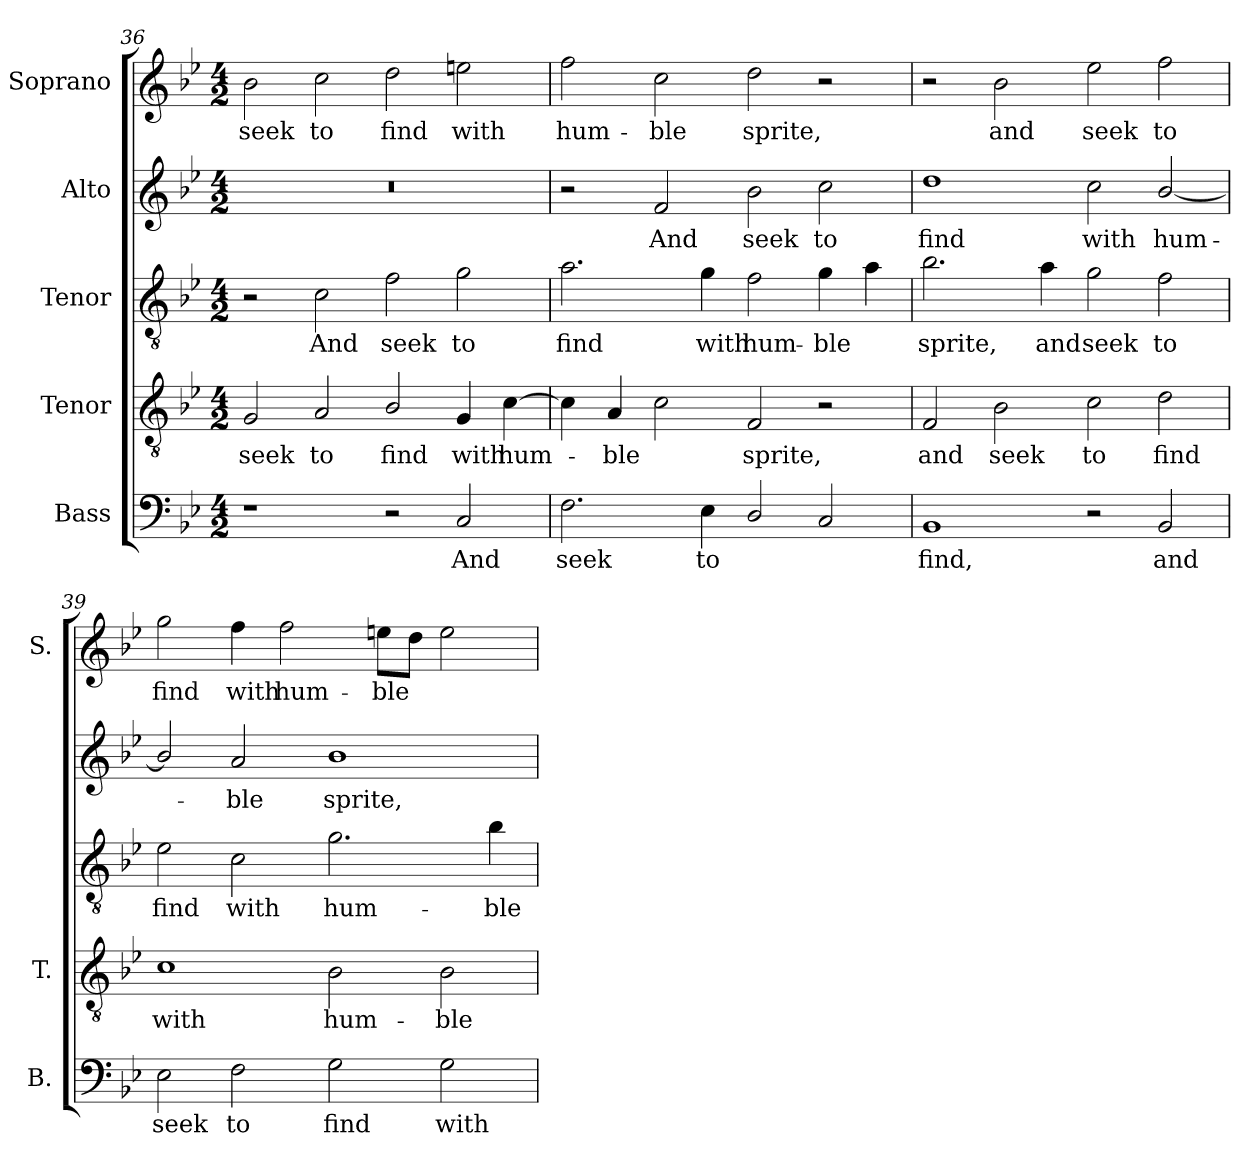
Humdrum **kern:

**kern	**text	**kern	**text	**kern	**text	**kern	**text	**kern	**text
*part5	*part5	*part4	*part4	*part3	*part3	*part2	*part2	*part1	*part1
*staff5	*staff5	*staff4	*staff4	*staff3	*staff3	*staff2	*staff2	*staff1	*staff1
*I"Bass	*	*I"Tenor	*	*I"Tenor	*	*I"Alto	*	*I"Soprano	*
*I'B.	*	*I'T.	*	*	*	*	*	*I'S.	*
*clefF4	*	*clefGv2	*	*clefGv2	*	*clefG2	*	*clefG2	*
*	*	*ITrd7c12	*	*ITrd7c12	*	*	*	*	*
*k[b-e-]	*	*k[b-e-]	*	*k[b-e-]	*	*k[b-e-]	*	*k[b-e-]	*
*B-:	*	*B-:	*	*B-:	*	*B-:	*	*B-:	*
*M4/2	*	*M4/2	*	*M4/2	*	*M4/2	*	*M4/2	*
=36	=36	=36	=36	=36	=36	=36	=36	=36	=36
!	!	!	!LO:LY:b:color=#000000	!	!	!LO:N:vis=1	!	!	!
!	!	!	!	!	!	!	!	!	!LO:LY:b:color=#000000
1r	.	2GGi/	seek	2r	.	0r	.	2b-i\	seek
!	!	!	!LO:LY:b:color=#000000	!	!	!	!	!	!
!	!	!	!	!	!LO:LY:b:color=#000000	!	!	!	!
!	!	!	!	!	!	!	!	!	!LO:LY:b:color=#000000
.	.	2AAi/	to	2Ci\	And	.	.	2cci\	to
!	!	!	!LO:LY:b:color=#000000	!	!	!	!	!	!
!	!	!	!	!	!LO:LY:b:color=#000000	!	!	!	!
!	!	!	!	!	!	!	!	!	!LO:LY:b:color=#000000
2r	.	2BB-i/	find	2Fi\	seek	.	.	2ddi\	find
!	!LO:LY:b:color=#000000	!	!	!	!	!	!	!	!
!	!	!	!LO:LY:b:color=#000000	!	!	!	!	!	!
!	!	!	!	!	!LO:LY:b:color=#000000	!	!	!	!
!	!	!	!	!	!	!	!	!	!LO:LY:b:color=#000000
2Ci/	And	4GGi/	with	2Gi\	to	.	.	2eeni\	with
!	!	!	!LO:LY:b:color=#000000	!	!	!	!	!	!
.	.	[4Ci\	hum-	.	.	.	.	.	.
=37	=37	=37	=37	=37	=37	=37	=37	=37	=37
!	!LO:LY:b:color=#000000	!	!	!	!	!	!	!	!
!	!	!	!	!	!LO:LY:b:color=#000000	!	!	!	!
!	!	!	!	!	!	!	!	!	!LO:LY:b:color=#000000
2.Fi\	seek	4Ci\]	.	2.Ai\	find	2r	.	2ffi\	hum-
!	!	!	!LO:LY:b:color=#000000	!	!	!	!	!	!
.	.	4AAi/	-ble	.	.	.	.	.	.
!	!	!	!	!	!	!	!LO:LY:b:color=#000000	!	!
!	!	!	!	!	!	!	!	!	!LO:LY:b:color=#000000
.	.	2Ci\	.	.	.	2fi/	And	2cci\	-ble
!	!LO:LY:b:color=#000000	!	!	!	!	!	!	!	!
!	!	!	!	!	!LO:LY:b:color=#000000	!	!	!	!
4E-i\	to	.	.	4Gi\	with	.	.	.	.
!	!	!	!LO:LY:b:color=#000000	!	!	!	!	!	!
!	!	!	!	!	!LO:LY:b:color=#000000	!	!	!	!
!	!	!	!	!	!	!	!LO:LY:b:color=#000000	!	!
!	!	!	!	!	!	!	!	!	!LO:LY:b:color=#000000
2Di/	.	2FFi/	sprite,	2Fi\	hum-	2b-i\	seek	2ddi\	sprite,
!	!	!	!	!	!LO:LY:b:color=#000000	!	!	!	!
!	!	!	!	!	!	!	!LO:LY:b:color=#000000	!	!
2Ci/	.	2r	.	4Gi\	-ble	2cci\	to	2r	.
.	.	.	.	4Ai\	.	.	.	.	.
=38	=38	=38	=38	=38	=38	=38	=38	=38	=38
!	!LO:LY:b:color=#000000	!	!	!	!	!	!	!	!
!	!	!	!LO:LY:b:color=#000000	!	!	!	!	!	!
!	!	!	!	!	!LO:LY:b:color=#000000	!	!	!	!
!	!	!	!	!	!	!	!LO:LY:b:color=#000000	!	!
1BB-i	find,	2FFi/	and	2.B-i\	sprite,	1ddi	find	2r	.
!	!	!	!LO:LY:b:color=#000000	!	!	!	!	!	!
!	!	!	!	!	!	!	!	!	!LO:LY:b:color=#000000
.	.	2BB-i\	seek	.	.	.	.	2b-i\	and
!	!	!	!	!	!LO:LY:b:color=#000000	!	!	!	!
.	.	.	.	4Ai\	and	.	.	.	.
!	!	!	!LO:LY:b:color=#000000	!	!	!	!	!	!
!	!	!	!	!	!LO:LY:b:color=#000000	!	!	!	!
!	!	!	!	!	!	!	!LO:LY:b:color=#000000	!	!
!	!	!	!	!	!	!	!	!	!LO:LY:b:color=#000000
2r	.	2Ci\	to	2Gi\	seek	2cci\	with	2ee-i\	seek
!	!LO:LY:b:color=#000000	!	!	!	!	!	!	!	!
!	!	!	!LO:LY:b:color=#000000	!	!	!	!	!	!
!	!	!	!	!	!LO:LY:b:color=#000000	!	!	!	!
!	!	!	!	!	!	!	!LO:LY:b:color=#000000	!	!
!	!	!	!	!	!	!	!	!	!LO:LY:b:color=#000000
2BB-i/	and	2Di\	find	2Fi\	to	[2b-i/	hum-	2ffi\	to
!!LO:PB:g=z
=39	=39	=39	=39	=39	=39	=39	=39	=39	=39
!	!LO:LY:b:color=#000000	!	!	!	!	!	!	!	!
!	!	!	!LO:LY:b:color=#000000	!	!	!	!	!	!
!	!	!	!	!	!LO:LY:b:color=#000000	!	!	!	!
!	!	!	!	!	!	!	!	!	!LO:LY:b:color=#000000
2E-i\	seek	1Ci	with	2E-i\	find	2b-i/]	.	2ggi\	find
!	!LO:LY:b:color=#000000	!	!	!	!	!	!	!	!
!	!	!	!	!	!LO:LY:b:color=#000000	!	!	!	!
!	!	!	!	!	!	!	!LO:LY:b:color=#000000	!	!
!	!	!	!	!	!	!	!	!	!LO:LY:b:color=#000000
2Fi\	to	.	.	2Ci\	with	2ai/	-ble	4ffi\	with
!	!	!	!	!	!	!	!	!	!LO:LY:b:color=#000000
.	.	.	.	.	.	.	.	2ffi\	hum-
!	!LO:LY:b:color=#000000	!	!	!	!	!	!	!	!
!	!	!	!LO:LY:b:color=#000000	!	!	!	!	!	!
!	!	!	!	!	!LO:LY:b:color=#000000	!	!	!	!
!	!	!	!	!	!	!	!LO:LY:b:color=#000000	!	!
2Gi\	find	2BB-i\	hum-	2.Gi\	hum-	1b-i	sprite,	.	.
!	!	!	!	!	!	!	!	!	!LO:LY:b:color=#000000
.	.	.	.	.	.	.	.	8eeni\L	-ble
.	.	.	.	.	.	.	.	8ddi\J	.
!	!LO:LY:b:color=#000000	!	!	!	!	!	!	!	!
!	!	!	!LO:LY:b:color=#000000	!	!	!	!	!	!
2Gi\	with	2BB-i\	-ble	.	.	.	.	2eei\	.
!	!	!	!	!	!LO:LY:b:color=#000000	!	!	!	!
.	.	.	.	4B-i\	-ble	.	.	.	.
=	=	=	=	=	=	=	=	=	=
*-	*-	*-	*-	*-	*-	*-	*-	*-	*-
